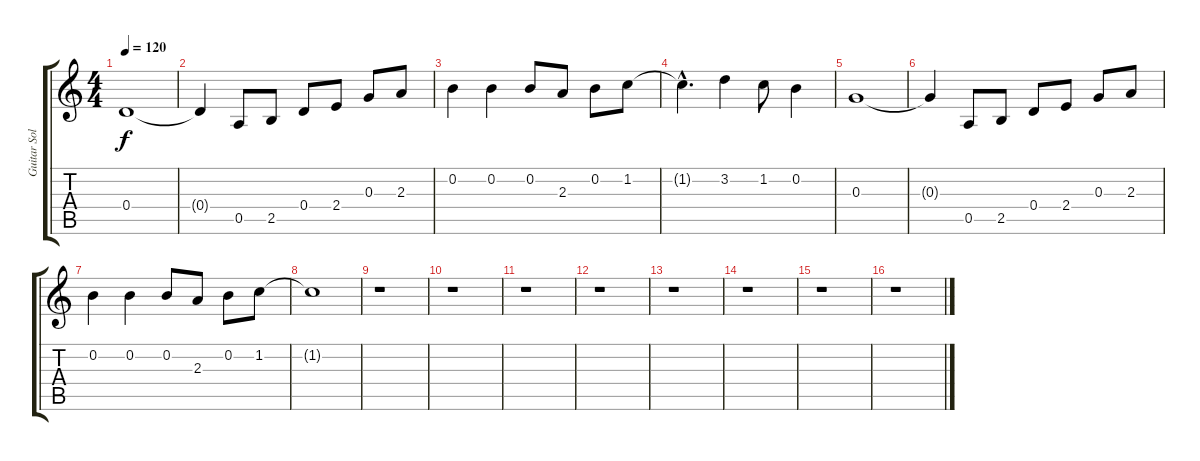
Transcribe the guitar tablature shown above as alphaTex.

\track ("Guitar Solo 1" "Guitar Sol") {instrument electricguitarclean}
\staff {score tabs}
\tuning (E4 B3 G3 D3 A2 E2) {hide}
\ts (4 4)
\tempo 120
\clef g2
\ks c
0.4.1{dy f} |
0.4{t}.4 0.5.8 2.5.8 0.4.8 2.4.8 0.3.8 2.3.8 |
0.2.4 0.2.4 0.2.8 2.3.8 0.2.8 1.2.8 |
1.2{hac t}.4{d} 3.2.4 1.2.8 0.2.4 |
0.3.1 |
0.3{t}.4 0.5.8 2.5.8 0.4.8 2.4.8 0.3.8 2.3.8 |
0.2.4 0.2.4 0.2.8 2.3.8 0.2.8 1.2.8 |
1.2{t}.1 |
r.1 |
r.1 |
r.1 |
r.1 |
r.1 |
r.1 |
r.1 |
r.1
